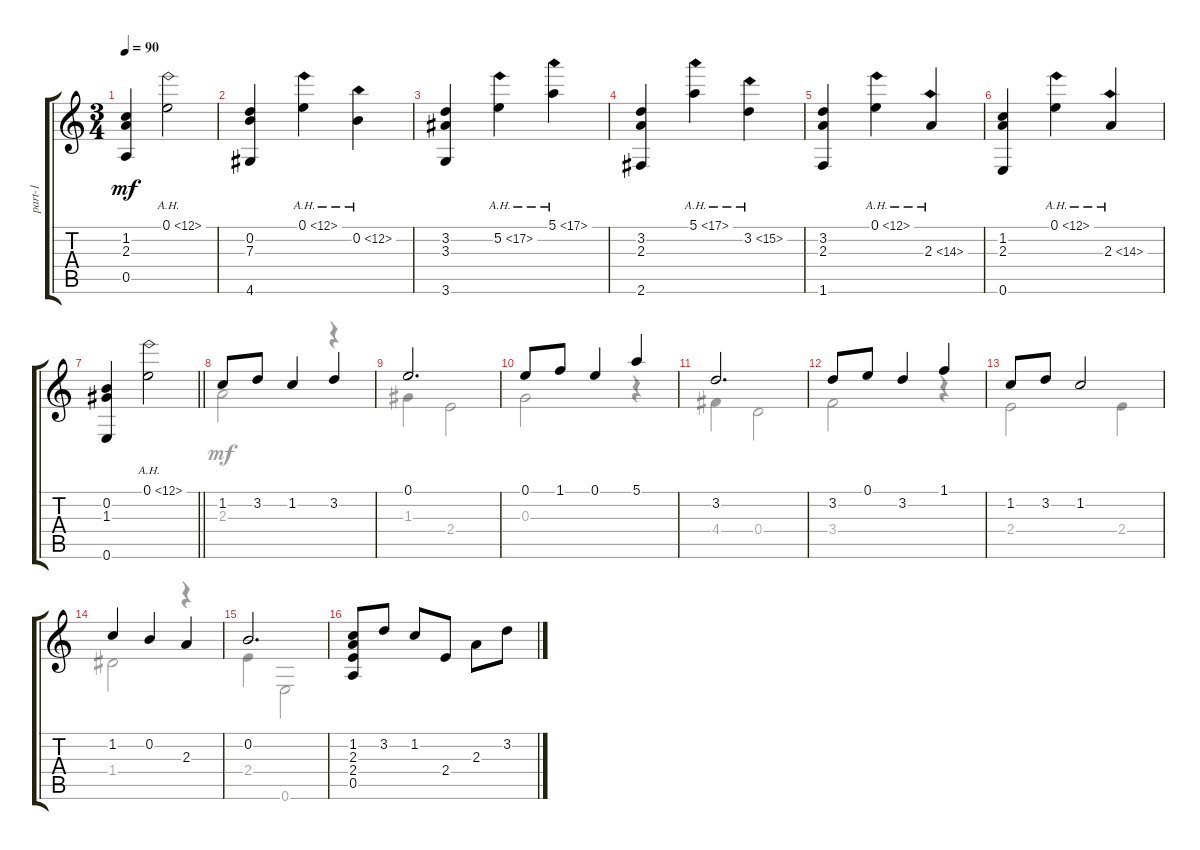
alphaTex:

\track ("part-1" "part-1") {instrument acousticguitarnylon}
\staff {score tabs}
\tuning (E4 B3 G3 D3 A2 E2) {hide}
\voice
\ts (3 4)
\tempo 90
\clef g2
\ks c
(1.2 2.3 0.5).4{dy mf instrument acousticguitarnylon} 0.1{ah 12}.2 |
(0.2 7.3 4.6).4 0.1{ah 12}.4 0.2{ah 12}.4 |
(3.2 3.3 3.6).4 5.2{ah 12}.4 5.1{ah 12}.4 |
(3.2 2.3 2.6).4 5.1{ah 12}.4 3.2{ah 12}.4 |
(3.2 2.3 1.6).4 0.1{ah 12}.4 2.3{ah 12}.4 |
(1.2 2.3 0.6).4 0.1{ah 12}.4 2.3{ah 12}.4 |
\barLineRight lightlight
(0.2 1.3 0.6).4 0.1{ah 12}.2 |
1.2.8 3.2.8 1.2.4 3.2.4 |
0.1.2{d} |
0.1.8 1.1.8 0.1.4 5.1.4 |
3.2.2{d} |
3.2.8 0.1.8 3.2.4 1.1.4 |
1.2.8 3.2.8 1.2.2 |
1.2.4 0.2.4 2.3.4 |
0.2.2{d} |
(1.2 2.3 2.4 0.5).8 3.2.8 1.2.8 2.4.8 2.3.8 3.2.8
\voice
\clef g2
\ottava regular
\simile none
\ks c
|
|
|
|
|
|
\barLineRight lightlight
|
2.3.2 r.4 |
1.3.4 2.4.2 |
0.3.2 r.4 |
4.4.4 0.4.2 |
3.4.2 r.4 |
2.4.2 2.4.4 |
1.4.2 r.4 |
2.4.4 0.6.2 |
